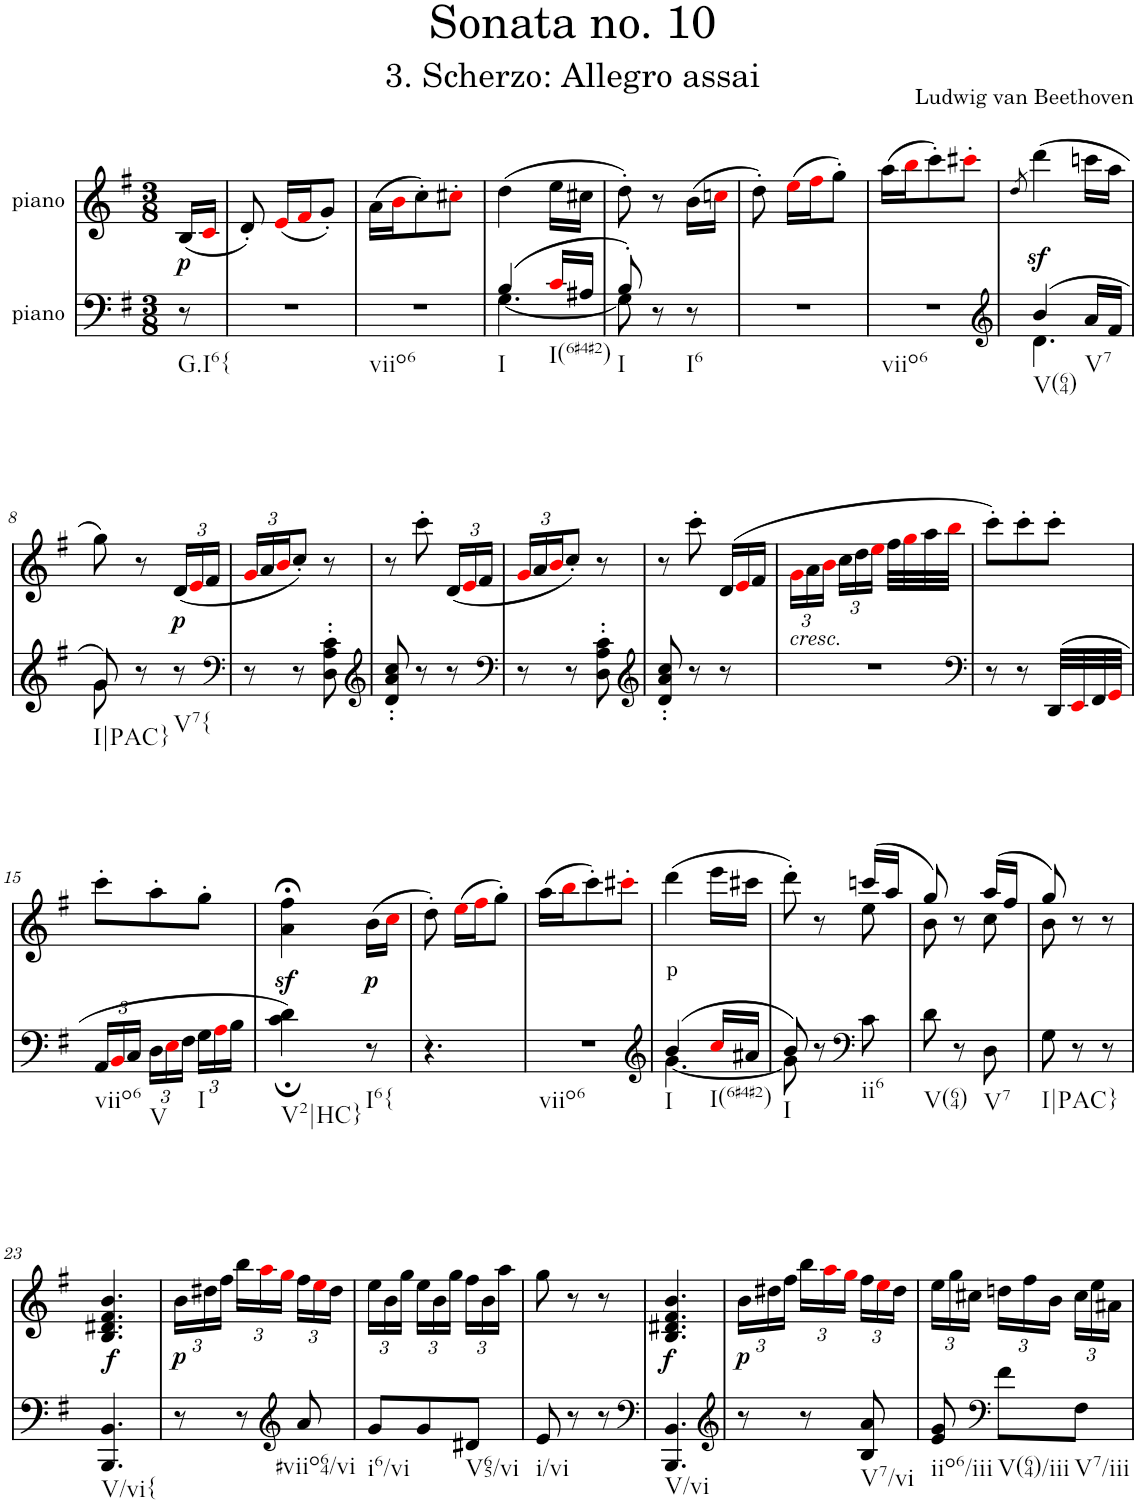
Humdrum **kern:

**kern	**dynam	**kern	**text	**dynam
*part2	*part2	*part1	*part1	*part1
*staff2	*staff2	*staff1	*staff1	*staff1
*I"piano	*	*I"piano	*	*
*I'Pno	*	*I'Pno	*	*
*clefF4	*	*clefG2	*	*
*k[f#]	*	*k[f#]	*	*
*G:	*	*G:	*	*
*M3/8	*	*M3/8	*	*
=	=	=	=	=
!LO:TX:b:t=G.I6{	!	!	!	!
!	!	!	!LO:LY:b	!LO:DY:b
8r	.	(16B/LL	p	p
.	.	16ci/JJ	.	.
=1	=1	=1	=1	=1
4.r	.	8d'/)	.	.
.	.	(16ei/LL	.	.
.	.	16f#i/J	.	.
.	.	8g'/J)	.	.
=2	=2	=2	=2	=2
!LO:TX:b:t=viio6	!	!	!	!
4.r	.	(16a\LL	.	.
.	.	16bi\J	.	.
.	.	8cc'\)	.	.
.	.	8cc#X'i\J	.	.
=3	=3	=3	=3	=3
*^	*	*	*	*
!LO:TX:b:t=I	!	!	!	!	!
(4B/	[4.G\	.	(4dd\	.	.
!LO:TX:b:t=I(6#4#2)	!	!	!	!	!
16ci/LL	.	.	16ee\LL	.	.
16A#X/JJ	.	.	16cc#X\JJ	.	.
=4	=4	=4	=4	=4	=4
!LO:TX:b:t=I	!	!	!	!	!
8B'/)	8G\]	.	8dd'\)	.	.
8r	4ryy	.	8r	.	.
!LO:TX:b:t=I6	!	!	!	!	!
8r	.	.	(16b\LL	.	.
.	.	.	16ccni\JJ	.	.
*v	*v	*	*	*	*
=5	=5	=5	=5	=5
4.r	.	8dd'\)	.	.
.	.	(16eei\LL	.	.
.	.	16ff#i\J	.	.
.	.	8gg'\J)	.	.
=6	=6	=6	=6	=6
!LO:TX:b:t=viio6	!	!	!	!
4.r	.	(16aa\LL	.	.
.	.	16bbi\J	.	.
.	.	8ccc'\)	.	.
.	.	8ccc#X'i\J	.	.
=7	=7	=7	=7	=7
*clefG2	*	*	*	*
.	.	8qdd/	.	.
*^	*	*	*	*
!LO:TX:b:t=V(64)	!	!	!	!	!
(4b/	4.d\	.	(4dddz<\	.	.
!LO:TX:b:t=V7	!	!	!	!	!
16a/LL	.	.	16cccn\LL	.	.
16f#/JJ	.	.	16aa\JJ	.	.
!!LO:LB:g=z
=8	=8	=8	=8	=8	=8
!LO:TX:b:t=I|PAC}	!	!	!	!	!
8g/)	8g\	.	8gg\)	.	.
8r	4ryy	.	8r	.	.
*	*	*	*Xbrackettup	*	*
!LO:TX:b:t=V7{	!	!	!	!	!
!	!	!	!	!LO:LY:b	!LO:DY:b
8r	.	.	(24d/LL	p	p
.	.	.	24ei/	.	.
.	.	.	24f#/JJ	.	.
*v	*v	*	*	*	*
=9	=9	=9	=9	=9
*clefF4	*	*	*	*
8r	.	24gi/LL	.	.
.	.	24a/	.	.
.	.	24bi/J	.	.
8r	.	8cc'/J)	.	.
8D\' 8A\' 8c\'	.	8r	.	.
=10	=10	=10	=10	=10
*clefG2	*	*	*	*
8d/' 8a/' 8cc/'	.	8r	.	.
8r	.	8ccc'\	.	.
8r	.	(24d/LL	.	.
.	.	24ei/	.	.
.	.	24f#/JJ	.	.
=11	=11	=11	=11	=11
*clefF4	*	*	*	*
8r	.	24gi/LL	.	.
.	.	24a/	.	.
.	.	24bi/J	.	.
8r	.	8cc'/J)	.	.
8D\' 8A\' 8c\'	.	8r	.	.
=12	=12	=12	=12	=12
*clefG2	*	*	*	*
8d/' 8a/' 8cc/'	.	8r	.	.
8r	.	8ccc'\	.	.
8r	.	(24d/LL	.	.
.	.	24ei/	.	.
.	.	24f#/JJ	.	.
=13	=13	=13	=13	=13
!	!	!LO:TX:b:i:t=cresc.	!	!
!	!	!	!LO:LY:b	!
4.r	.	24gi\LL	<	.
.	.	24a\	.	.
.	.	24bi\JJ	.	.
.	.	24cc\LL	.	.
.	.	24dd\	.	.
.	.	24eei\JJ	.	.
.	.	32ff#\LLL	.	.
.	.	32ggi\	.	.
.	.	32aa\	.	.
.	.	32bbi\JJJ	.	.
=14	=14	=14	=14	=14
*clefF4	*	*	*	*
8r	.	8ccc'\L)	.	.
8r	.	8ccc'\	.	.
(32DD/LLL	.	8ccc'\J	.	.
32EEi/	.	.	.	.
32FF#/	.	.	.	.
32GGi/JJJ	.	.	.	.
!!LO:LB:g=z
=15	=15	=15	=15	=15
*Xbrackettup	*	*	*	*
!LO:TX:b:t=viio6	!	!	!	!
24AA/LL	.	8ccc'\L	.	.
24BBi/	.	.	.	.
24C/JJ	.	.	.	.
!LO:TX:b:t=V	!	!	!	!
24D\LL	.	8aa'\	.	.
24Ei\	.	.	.	.
24F#\JJ	.	.	.	.
!LO:TX:b:t=I	!	!	!	!
24G\LL	.	8gg'\J	.	.
24Ai\	.	.	.	.
24B\JJ	.	.	.	.
=16	=16	=16	=16	=16
!LO:TX:b:t=V2|HC}	!	!	!	!
4c\; 4d\;)	.	4a\z<;< 4ff#\z<;<	.	.
!LO:TX:b:t=I6{	!	!	!	!
!	!	!	!LO:LY:b	!LO:DY:b
8r	.	(16b\LL	p	p
.	.	16cci\JJ	.	.
=17	=17	=17	=17	=17
4.r	.	8dd'\)	.	.
.	.	(16eei\LL	.	.
.	.	16ff#i\J	.	.
.	.	8gg'\J)	.	.
=18	=18	=18	=18	=18
!LO:TX:b:t=viio6	!	!	!	!
4.r	.	(16aa\LL	.	.
.	.	16bbi\J	.	.
.	.	8ccc'\)	.	.
.	.	8ccc#X'i\J	.	.
=19	=19	=19	=19	=19
*clefG2	*	*	*	*
*^	*	*	*	*
!LO:TX:b:t=I	!	!	!	!	!
!	!	!	!	!LO:LY:b	!
(4b/	[4.g\	.	(4ddd\	p	.
!LO:TX:b:t=I(6#4#2)	!	!	!	!	!
16cci/LL	.	.	16eee\LL	.	.
16a#X/JJ	.	.	16ccc#X\JJ	.	.
=20	=20	=20	=20	=20	=20
*	*	*	*^	*	*
!LO:TX:b:t=I	!	!	!	!	!	!
8b/)	8g\]	.	8ddd'>\)	4ryy	.	.
8r	4ryy	.	8r	.	.	.
*clefF4	*	*	*	*	*	*
!LO:TX:b:t=ii6	!	!	!	!	!	!
8c\	.	.	(16cccn/LL	8ee\	.	.
.	.	.	16aa/JJ	.	.	.
*v	*v	*	*	*	*	*
=21	=21	=21	=21	=21	=21
!LO:TX:b:t=V(64)	!	!	!	!	!
8d\	.	8gg/)	8b\	.	.
8r	.	8r	8ryy	.	.
!LO:TX:b:t=V7	!	!	!	!	!
8D\	.	(16aa/LL	8cc\	.	.
.	.	16ff#/JJ	.	.	.
=22	=22	=22	=22	=22	=22
!LO:TX:b:t=I|PAC}	!	!	!	!	!
8G\	.	8gg/)	8b\	.	.
8r	.	8r	4ryy	.	.
8r	.	8r	.	.	.
*	*	*v	*v	*	*
!!LO:LB:g=z
=23	=23	=23	=23	=23
!LO:TX:b:t=V/vi{	!	!	!	!
!	!LO:DY:a	!	!LO:LY:b	!
4.BBB/ 4.BB/	f	4.B/ 4.d#X/ 4.f#/ 4.b/	f	.
=24	=24	=24	=24	=24
!	!	!	!LO:LY:b	!LO:DY:b
8r	.	24b\LL	p	p
.	.	24dd#X\	.	.
.	.	24ff#\JJ	.	.
8r	.	24bb\LL	.	.
.	.	24aai\	.	.
.	.	24ggi\JJ	.	.
*clefG2	*	*	*	*
!LO:TX:b:t=#viio64/vi	!	!	!	!
8a/	.	24ff#\LL	.	.
.	.	24eei\	.	.
.	.	24dd#\JJ	.	.
=25	=25	=25	=25	=25
!LO:TX:b:t=i6/vi	!	!	!	!
8g/L	.	24ee\LL	.	.
.	.	24b\	.	.
.	.	24gg\JJ	.	.
8g/	.	24ee\LL	.	.
.	.	24b\	.	.
.	.	24gg\JJ	.	.
!LO:TX:b:t=V65/vi	!	!	!	!
8d#X/J	.	24ff#\LL	.	.
.	.	24b\	.	.
.	.	24aa\JJ	.	.
=26	=26	=26	=26	=26
!LO:TX:b:t=i/vi	!	!	!	!
8e/	.	8gg\	.	.
8r	.	8r	.	.
8r	.	8r	.	.
=27	=27	=27	=27	=27
*clefF4	*	*	*	*
!LO:TX:b:t=V/vi	!	!	!	!
!	!	!	!LO:LY:b	!LO:DY:b
4.BBB/ 4.BB/	.	4.B/ 4.d#X/ 4.f#/ 4.b/	f	f
=28	=28	=28	=28	=28
*clefG2	*	*	*	*
!	!	!	!LO:LY:b	!LO:DY:b
8r	.	24b\LL	p	p
.	.	24dd#X\	.	.
.	.	24ff#\JJ	.	.
8r	.	24bb\LL	.	.
.	.	24aai\	.	.
.	.	24ggi\JJ	.	.
!LO:TX:b:t=V7/vi	!	!	!	!
8B/ 8a/	.	24ff#\LL	.	.
.	.	24eei\	.	.
.	.	24dd#\JJ	.	.
=29	=29	=29	=29	=29
!LO:TX:b:t=iio6/iii	!	!	!	!
8e/ 8g/	.	24ee\LL	.	.
.	.	24gg\	.	.
.	.	24cc#X\JJ	.	.
*clefF4	*	*	*	*
!LO:TX:b:t=V(64)/iii	!	!	!	!
8f#\L	.	24ddn\LL	.	.
.	.	24ff#\	.	.
.	.	24b\JJ	.	.
!LO:TX:b:t=V7/iii	!	!	!	!
8F#\J	.	24cc#\LL	.	.
.	.	24ee\	.	.
.	.	24a#X\JJ	.	.
=	=	=	=	=
*-	*-	*-	*-	*-
